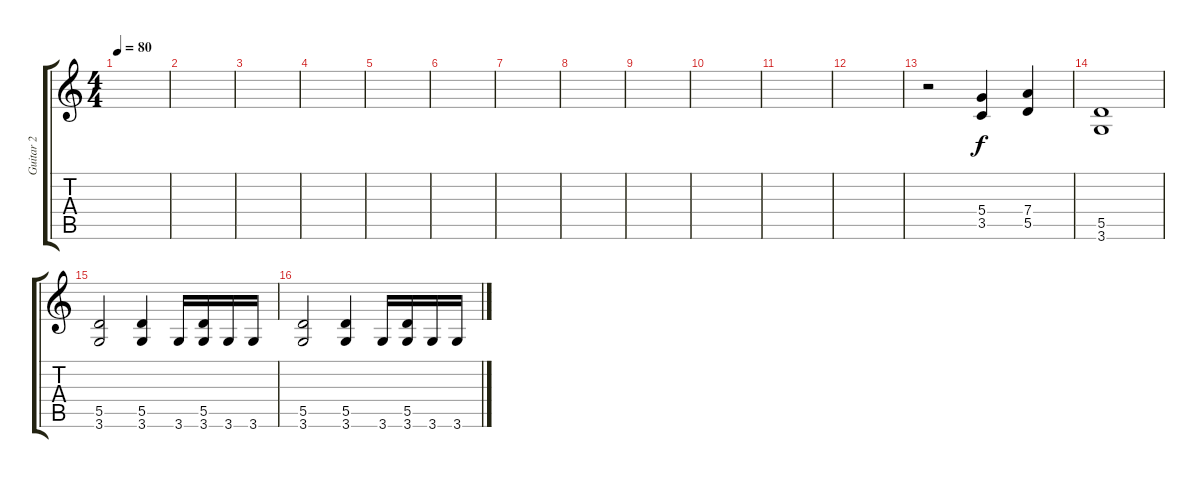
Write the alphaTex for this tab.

\track ("Guitar 2" "Guitar 2") {instrument distortionguitar}
\staff {score tabs}
\tuning (E4 B3 G3 D3 A2 E2) {hide}
\ts (4 4)
\tempo 80
\clef g2
\ks c
|
|
|
|
|
|
|
|
|
|
|
|
r.2 (5.4 3.5).4 (7.4 5.5).4 |
(5.5 3.6).1 |
(5.5 3.6).2 (5.5 3.6).4 3.6.16 (5.5 3.6).16 3.6.16 3.6.16 |
(5.5 3.6).2 (5.5 3.6).4 3.6.16 (5.5 3.6).16 3.6.16 3.6.16
